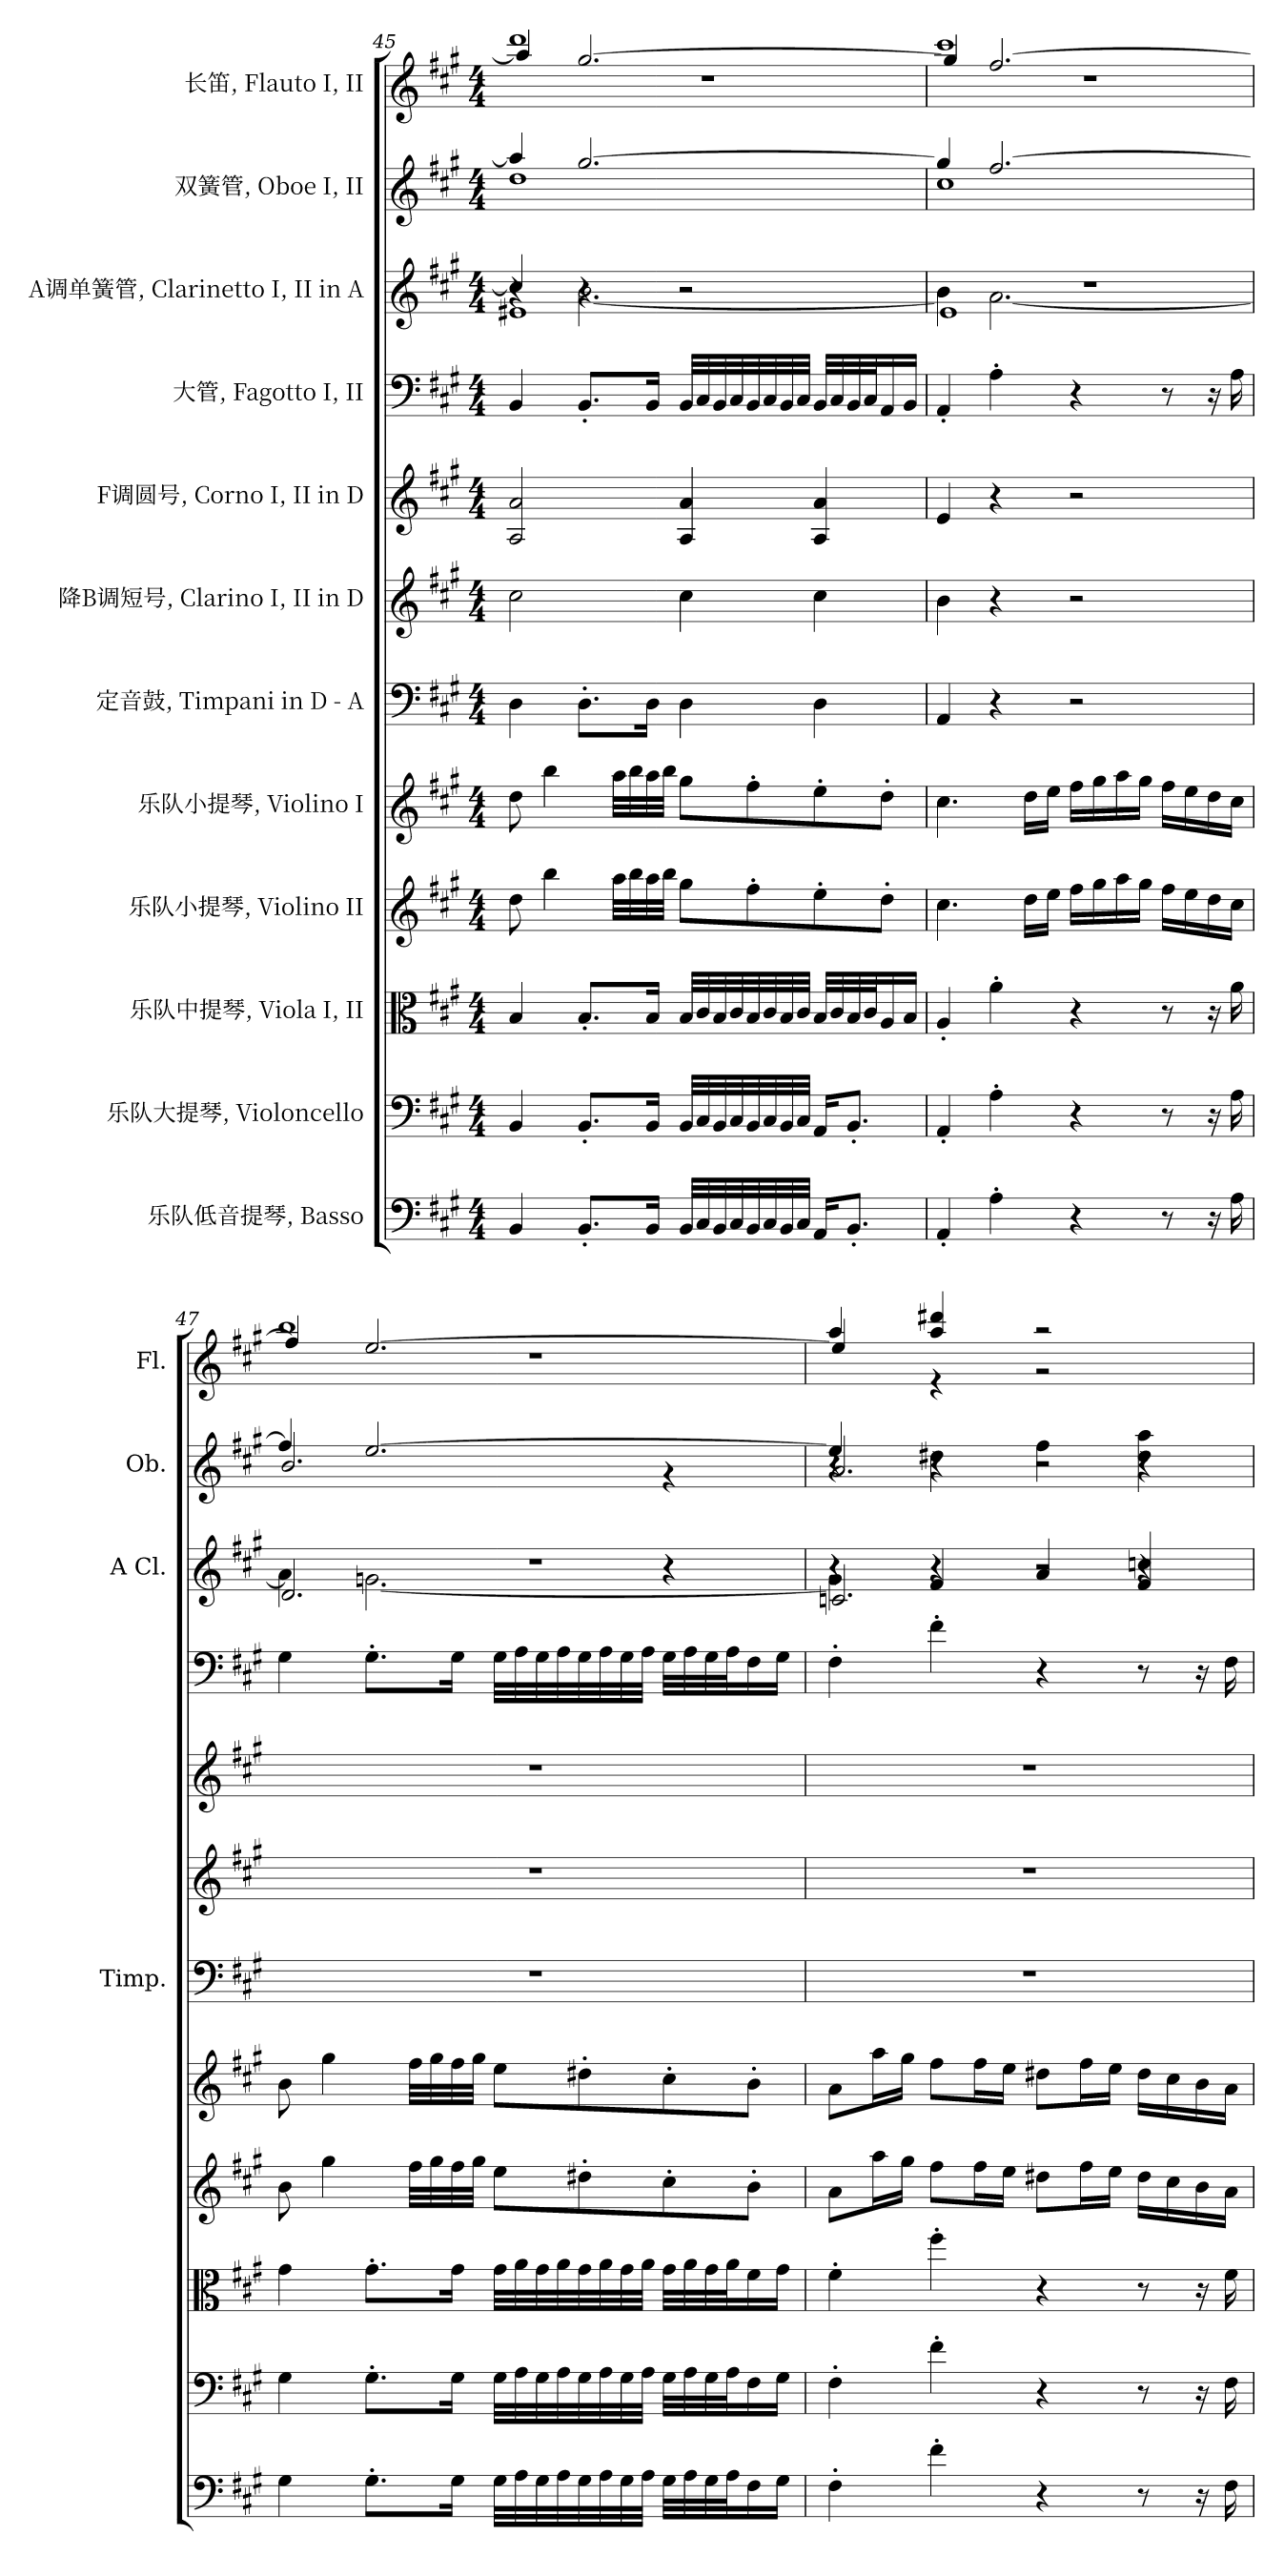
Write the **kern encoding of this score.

**kern	**kern	**kern	**kern	**kern	**kern	**kern	**kern	**kern	**kern	**kern	**kern
*part12	*part11	*part10	*part9	*part8	*part7	*part6	*part5	*part4	*part3	*part2	*part1
*staff12	*staff11	*staff10	*staff9	*staff8	*staff7	*staff6	*staff5	*staff4	*staff3	*staff2	*staff1
*I"乐队低音提琴, Basso	*I"乐队大提琴, Violoncello	*I"乐队中提琴, Viola I, II	*I"乐队小提琴, Violino II	*I"乐队小提琴, Violino I	*I"定音鼓, Timpani in D - A	*I"降B调短号, Clarino I, II in D	*I"F调圆号, Corno I, II in D	*I"大管, Fagotto I, II	*I"A调单簧管, Clarinetto I, II in A	*I"双簧管, Oboe I, II	*I"长笛, Flauto I, II
*	*	*	*	*	*I'Timp.	*	*	*	*I'A Cl.	*I'Ob.	*I'Fl.
!!LO:PB:g=z
*clefF4	*clefF4	*clefC3	*clefG2	*clefG2	*clefF4	*clefG2	*clefG2	*clefF4	*clefG2	*clefG2	*clefG2
*ITrd7c12	*	*	*	*	*	*ITrd1c2	*ITrd4c7	*	*ITrd2c3	*	*
*k[f#c#g#]	*k[f#c#g#]	*k[f#c#g#]	*k[f#c#g#]	*k[f#c#g#]	*k[f#c#g#]	*k[f#]	*k[f#c#]	*k[f#c#g#]	*k[f#c#g#d#a#e#]	*k[f#c#g#]	*k[f#c#g#]
*M4/4	*M4/4	*M4/4	*M4/4	*M4/4	*M4/4	*M4/4	*M4/4	*M4/4	*M4/4	*M4/4	*M4/4
=45	=45	=45	=45	=45	=45	=45	=45	=45	=45	=45	=45
*	*	*	*	*	*	*	*	*	*^	*^	*^
*	*	*	*	*	*	*	*	*	*	*^	*	*	*	*^
4BBB/	4BB/	4B/	8dd\	8dd\	4D\	2b\	2D/ 2d/	4BB/	4a/]	4r	1c##X	4aa/]	1dd	1r	1ddd	4aa/]
.	.	.	4bb\	4bb\	.	.	.	.	.	.	.	.	.	.	.	.
8.BBB'/L	8.BB'/L	8.B'/L	.	.	8.D'\L	.	.	8.BB'/L	4r	[2.g#\	.	[2.gg#/	.	.	.	[2.gg#/
.	.	.	32aa\LLL	32aa\LLL	.	.	.	.	.	.	.	.	.	.	.	.
.	.	.	32bb\	32bb\	.	.	.	.	.	.	.	.	.	.	.	.
16BBB/Jk	16BB/Jk	16B/Jk	32aa\	32aa\	16D\Jk	.	.	16BB/Jk	.	.	.	.	.	.	.	.
.	.	.	32bb\JJJ	32bb\JJJ	.	.	.	.	.	.	.	.	.	.	.	.
32BBB/LLL	32BB/LLL	32B/LLL	8gg#\L	8gg#\L	4D\	4b\	4D/ 4d/	32BB/LLL	2r	.	.	.	.	.	.	.
32CC#/	32C#/	32c#/	.	.	.	.	.	32C#/	.	.	.	.	.	.	.	.
32BBB/	32BB/	32B/	.	.	.	.	.	32BB/	.	.	.	.	.	.	.	.
32CC#/	32C#/	32c#/	.	.	.	.	.	32C#/	.	.	.	.	.	.	.	.
32BBB/	32BB/	32B/	8ff#'\	8ff#'\	.	.	.	32BB/	.	.	.	.	.	.	.	.
32CC#/	32C#/	32c#/	.	.	.	.	.	32C#/	.	.	.	.	.	.	.	.
32BBB/	32BB/	32B/	.	.	.	.	.	32BB/	.	.	.	.	.	.	.	.
32CC#/JJJ	32C#/JJJ	32c#/JJJ	.	.	.	.	.	32C#/JJJ	.	.	.	.	.	.	.	.
16AAA/KL	16AA/KL	32B/LLL	8ee'\	8ee'\	4D\	4b\	4D/ 4d/	32BB/LLL	.	.	.	.	.	.	.	.
.	.	32c#/	.	.	.	.	.	32C#/	.	.	.	.	.	.	.	.
8.BBB'/J	8.BB'/J	32B/	.	.	.	.	.	32BB/	.	.	.	.	.	.	.	.
.	.	32c#/J	.	.	.	.	.	32C#/J	.	.	.	.	.	.	.	.
.	.	16A/	8dd'\J	8dd'\J	.	.	.	16AA/	.	.	.	.	.	.	.	.
.	.	16B/JJ	.	.	.	.	.	16BB/JJ	.	.	.	.	.	.	.	.
=46	=46	=46	=46	=46	=46	=46	=46	=46	=46	=46	=46	=46	=46	=46	=46	=46
4AAA'/	4AA'/	4A'/	4.cc#\	4.cc#\	4AA/	4a\	4A/	4AA'/	1r	4g#\]	1c#	4gg#/]	1cc#	1r	1ccc#	4gg#/]
4AA'\	4A'\	4a'\	.	.	4r	4r	4r	4A'\	.	[2.f#\	.	[2.ff#/	.	.	.	[2.ff#/
.	.	.	16dd\LL	16dd\LL	.	.	.	.	.	.	.	.	.	.	.	.
.	.	.	16ee\JJ	16ee\JJ	.	.	.	.	.	.	.	.	.	.	.	.
4r	4r	4r	16ff#\LL	16ff#\LL	2r	2r	2r	4r	.	.	.	.	.	.	.	.
.	.	.	16gg#\	16gg#\	.	.	.	.	.	.	.	.	.	.	.	.
.	.	.	16aa\	16aa\	.	.	.	.	.	.	.	.	.	.	.	.
.	.	.	16gg#\JJ	16gg#\JJ	.	.	.	.	.	.	.	.	.	.	.	.
8r	8r	8r	16ff#\LL	16ff#\LL	.	.	.	8r	.	.	.	.	.	.	.	.
.	.	.	16ee\	16ee\	.	.	.	.	.	.	.	.	.	.	.	.
16r	16r	16r	16dd\	16dd\	.	.	.	16r	.	.	.	.	.	.	.	.
16AA\	16A\	16a\	16cc#\JJ	16cc#\JJ	.	.	.	16A\	.	.	.	.	.	.	.	.
!!LO:PB:g=z	!!	!!
=47	=47	=47	=47	=47	=47	=47	=47	=47	=47	=47	=47	=47	=47	=47	=47	=47
4GG#\	4G#\	4g#\	8b\	8b\	1r	1r	1r	4G#\	1r	4f#\]	2.B/	4ff#/]	2.b/	1r	1bb	4ff#/]
.	.	.	4gg#\	4gg#\	.	.	.	.	.	.	.	.	.	.	.	.
8.GG#'\L	8.G#'\L	8.g#'\L	.	.	.	.	.	8.G#'\L	.	[2.en\	.	[2.ee/	.	.	.	[2.ee/
.	.	.	32ff#\LLL	32ff#\LLL	.	.	.	.	.	.	.	.	.	.	.	.
.	.	.	32gg#\	32gg#\	.	.	.	.	.	.	.	.	.	.	.	.
16GG#\Jk	16G#\Jk	16g#\Jk	32ff#\	32ff#\	.	.	.	16G#\Jk	.	.	.	.	.	.	.	.
.	.	.	32gg#\JJJ	32gg#\JJJ	.	.	.	.	.	.	.	.	.	.	.	.
32GG#\LLL	32G#\LLL	32g#\LLL	8ee\L	8ee\L	.	.	.	32G#\LLL	.	.	.	.	.	.	.	.
32AA\	32A\	32a\	.	.	.	.	.	32A\	.	.	.	.	.	.	.	.
32GG#\	32G#\	32g#\	.	.	.	.	.	32G#\	.	.	.	.	.	.	.	.
32AA\	32A\	32a\	.	.	.	.	.	32A\	.	.	.	.	.	.	.	.
32GG#\	32G#\	32g#\	8dd#X'\	8dd#X'\	.	.	.	32G#\	.	.	.	.	.	.	.	.
32AA\	32A\	32a\	.	.	.	.	.	32A\	.	.	.	.	.	.	.	.
32GG#\	32G#\	32g#\	.	.	.	.	.	32G#\	.	.	.	.	.	.	.	.
32AA\JJJ	32A\JJJ	32a\JJJ	.	.	.	.	.	32A\JJJ	.	.	.	.	.	.	.	.
32GG#\LLL	32G#\LLL	32g#\LLL	8cc#'\	8cc#'\	.	.	.	32G#\LLL	.	.	4r	.	4r	.	.	.
32AA\	32A\	32a\	.	.	.	.	.	32A\	.	.	.	.	.	.	.	.
32GG#\	32G#\	32g#\	.	.	.	.	.	32G#\	.	.	.	.	.	.	.	.
32AA\J	32A\J	32a\J	.	.	.	.	.	32A\J	.	.	.	.	.	.	.	.
16FF#\	16F#\	16f#\	8b'\J	8b'\J	.	.	.	16F#\	.	.	.	.	.	.	.	.
16GG#\JJ	16G#\JJ	16g#\JJ	.	.	.	.	.	16G#\JJ	.	.	.	.	.	.	.	.
*	*	*	*	*	*	*	*	*	*	*	*	*	*	*	*v	*v
=48	=48	=48	=48	=48	=48	=48	=48	=48	=48	=48	=48	=48	=48	=48	=48
*	*	*	*	*	*	*	*	*	*	*	*	*	*^	*	*
4FF#'\	4F#'\	4f#'\	8a\L	8a\L	1r	1r	1r	4F#'\	4r	4e\]	2.An/	4ee/]	4r	2.a/	4aa/	4ee/]
.	.	.	16aa\L	16aa\L	.	.	.	.	.	.	.	.	.	.	.	.
.	.	.	16gg#\JJ	16gg#\JJ	.	.	.	.	.	.	.	.	.	.	.	.
4F#'\	4f#'\	4ff#'\	8ff#\L	8ff#\L	.	.	.	4f#'\	4d#/	4r	.	4r	4dd#X\	.	4aa/ 4ddd#X/	4r
.	.	.	16ff#\L	16ff#\L	.	.	.	.	.	.	.	.	.	.	.	.
.	.	.	16ee\JJ	16ee\JJ	.	.	.	.	.	.	.	.	.	.	.	.
4r	4r	4r	8dd#X\L	8dd#X\L	.	.	.	4r	4f#/	2r	.	2r	4ff#\	.	2r	2r
.	.	.	16ff#\L	16ff#\L	.	.	.	.	.	.	.	.	.	.	.	.
.	.	.	16ee\JJ	16ee\JJ	.	.	.	.	.	.	.	.	.	.	.	.
8r	8r	8r	16dd#\LL	16dd#\LL	.	.	.	8r	4d#/ 4an/	.	4r	.	4dd#\ 4aa\	4r	.	.
.	.	.	16cc#\	16cc#\	.	.	.	.	.	.	.	.	.	.	.	.
16r	16r	16r	16b\	16b\	.	.	.	16r	.	.	.	.	.	.	.	.
16FF#\	16F#\	16f#\	16a\JJ	16a\JJ	.	.	.	16F#\	.	.	.	.	.	.	.	.
*	*	*	*	*	*	*	*	*	*v	*v	*v	*	*	*	*v	*v
*	*	*	*	*	*	*	*	*	*	*v	*v	*v	*
=	=	=	=	=	=	=	=	=	=	=	=
*-	*-	*-	*-	*-	*-	*-	*-	*-	*-	*-	*-
